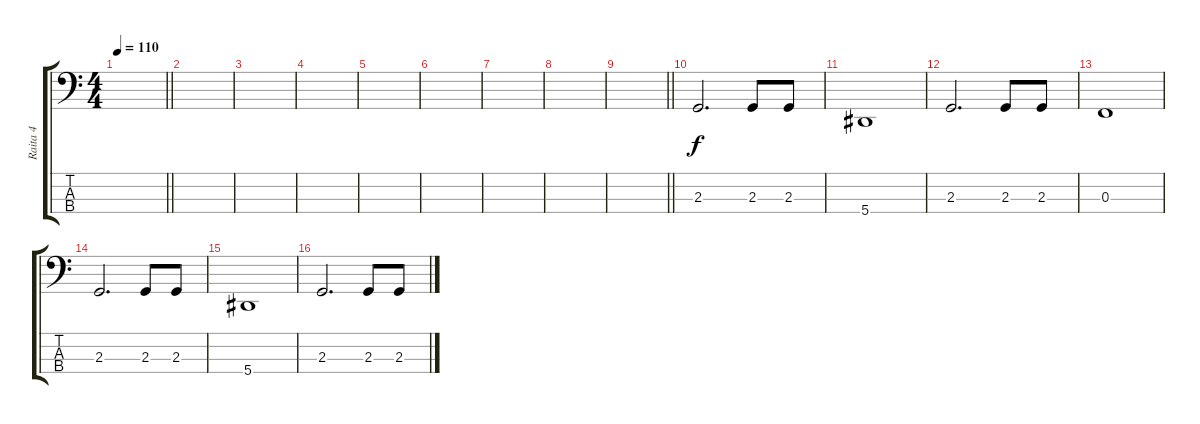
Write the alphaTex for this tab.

\track ("Raita 4" "Raita 4") {instrument slapbass1}
\staff {score tabs}
\tuning (Eb2 Bb1 F1 Bb0) {hide}
\ts (4 4)
\tempo 110
\clef f4
\barLineRight lightlight
\ks c
|
\section ("" "")
|
|
|
|
|
|
|
\barLineRight lightlight
|
\section ("" "")
2.3.2{d} 2.3.8 2.3.8 |
5.4.1 |
2.3.2{d} 2.3.8 2.3.8 |
0.3.1 |
2.3.2{d} 2.3.8 2.3.8 |
5.4.1 |
2.3.2{d} 2.3.8 2.3.8
